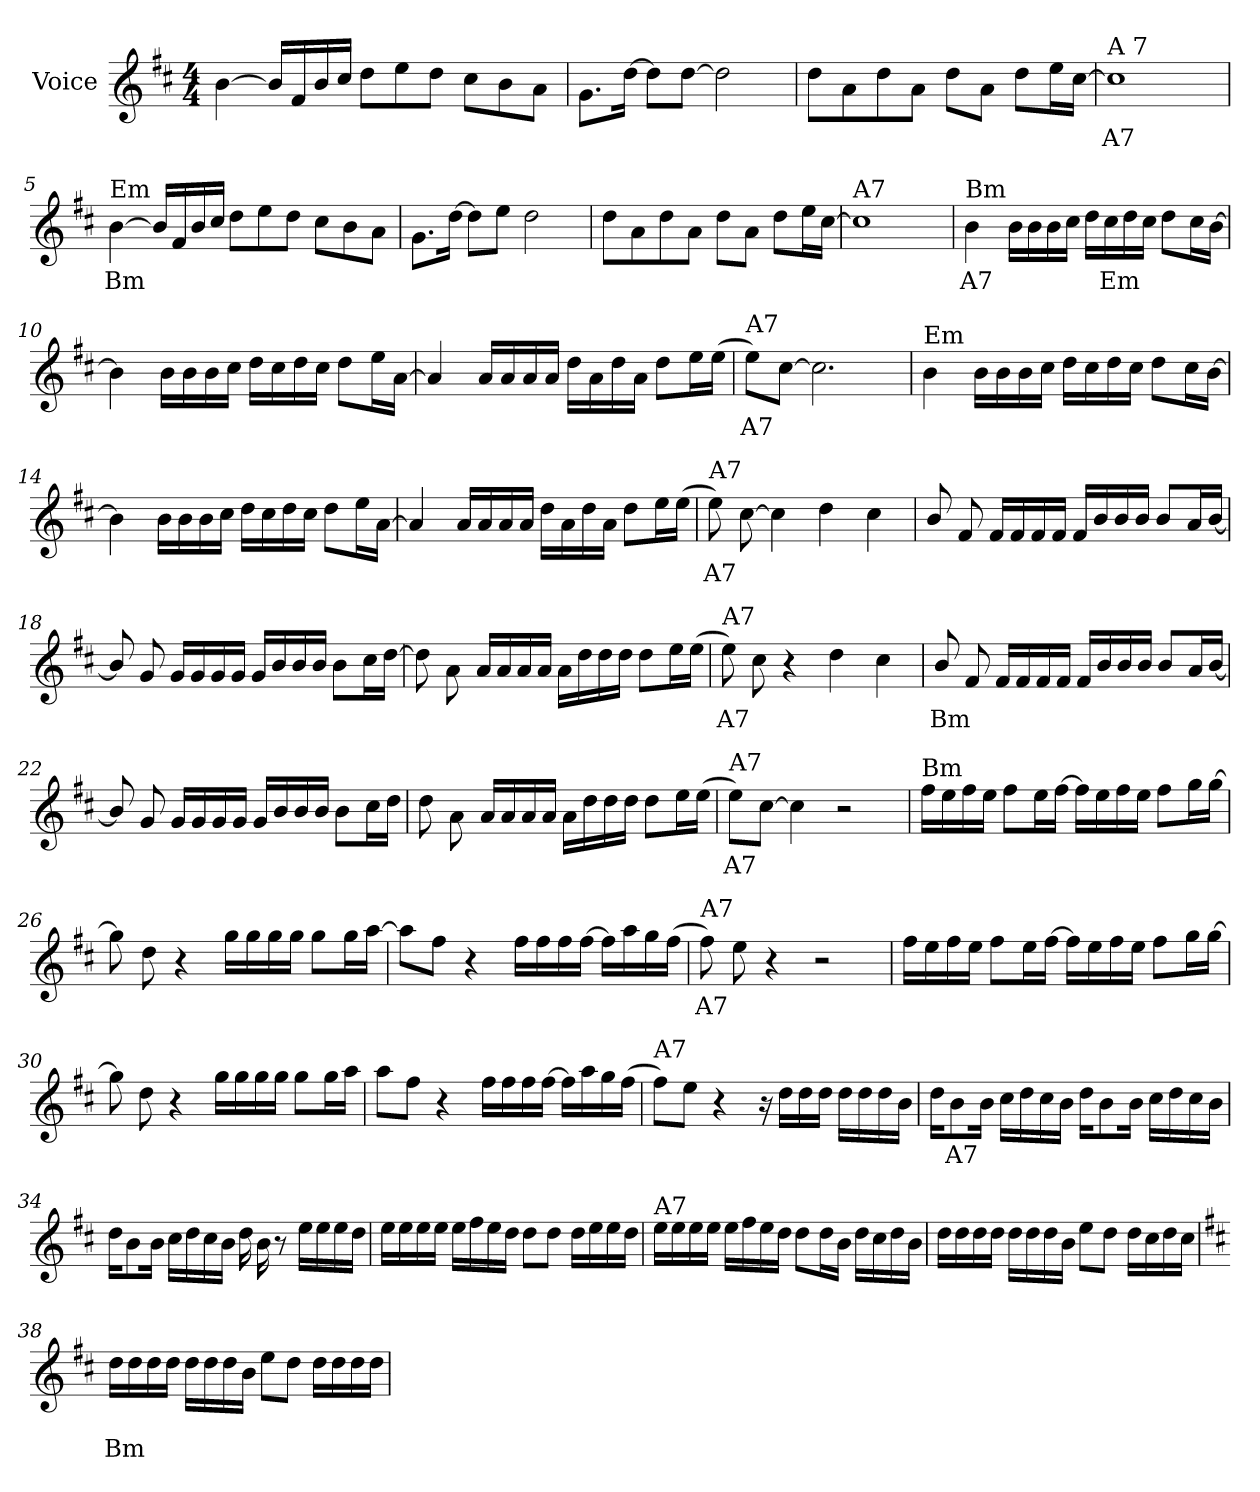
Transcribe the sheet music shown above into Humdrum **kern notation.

**kern	**text	**text
*part1	*part1	*part1
*staff1	*staff1	*staff1
*I"Voice	*	*
*I'V	*	*
*clefG2	*	*
*k[f#c#]	*	*
*M4/4	*	*
=1	=1	=1
[>4b\	.	.
16b/LL]	.	.
16f#/	.	.
16b/	.	.
16cc#/JJ	.	.
8dd\L	.	.
8ee\	.	.
8dd\J	.	.
8cc#\L	.	.
8b\	.	.
8a\J	.	.
=2	=2	=2
8.g\L	.	.
[>16dd\Jk	.	.
8dd\L]	.	.
[>8dd\J	.	.
2dd\]	.	.
=3	=3	=3
8dd\L	.	.
8a\	.	.
8dd\	.	.
8a\J	.	.
8dd\L	.	.
8a\J	.	.
8dd\L	.	.
16ee\K	.	.
[>16cc#\Jk	.	.
=4	=4	=4
!LO:TX:a:t=A 7	!	!
!	!LO:LY:b	!
1cc#]	A7	.
!!LO:LB:g=z
=5	=5	=5
!LO:TX:a:t=Em	!	!
!	!LO:LY:b	!
[>4b\	Bm	.
16b/LL]	.	.
16f#/	.	.
16b/	.	.
16cc#/JJ	.	.
8dd\L	.	.
8ee\	.	.
8dd\J	.	.
8cc#\L	.	.
8b\	.	.
8a\J	.	.
=6	=6	=6
8.g\L	.	.
[>16dd\Jk	.	.
8dd\L]	.	.
8ee\J	.	.
2dd\	.	.
=7	=7	=7
8dd\L	.	.
8a\	.	.
8dd\	.	.
8a\J	.	.
8dd\L	.	.
8a\J	.	.
8dd\L	.	.
16ee\L	.	.
[>16cc#\JJ	.	.
=8	=8	=8
!LO:TX:a:t=A7	!	!
1cc#]	.	.
!!LO:LB:g=z
=9	=9	=9
!LO:TX:a:t=Bm	!	!
!	!LO:LY:b	!
4b\	A7	.
16b\LL	.	.
16b\	.	.
16b\	.	.
16cc#\JJ	.	.
16dd\LL	.	.
!	!LO:LY:b	!
16cc#\	Em	.
16dd\	.	.
16cc#\JJ	.	.
8dd\L	.	.
16cc#\L	.	.
[>16b\JJ	.	.
=10	=10	=10
4b\]	.	.
16b\LL	.	.
16b\	.	.
16b\	.	.
16cc#\JJ	.	.
16dd\LL	.	.
16cc#\	.	.
16dd\	.	.
16cc#\JJ	.	.
8dd\L	.	.
16ee\L	.	.
[>16a\JJ	.	.
=11	=11	=11
4a/]	.	.
16a/LL	.	.
16a/	.	.
16a/	.	.
16a/JJ	.	.
16dd\LL	.	.
16a\	.	.
16dd\	.	.
16a\JJ	.	.
8dd\L	.	.
16ee\L	.	.
(>16ee\JJ	.	.
!!LO:LB:g=z
=12	=12	=12
!LO:TX:a:t=A7	!	!
!	!LO:LY:b	!
8ee\L)	A7	.
[>8cc#\J	.	.
2.cc#\]	.	.
=13	=13	=13
!LO:TX:a:t=Em	!	!
4b\	.	.
16b\LL	.	.
16b\	.	.
16b\	.	.
16cc#\JJ	.	.
16dd\LL	.	.
16cc#\	.	.
16dd\	.	.
16cc#\JJ	.	.
8dd\L	.	.
16cc#\K	.	.
[>16b\Jk	.	.
=14	=14	=14
4b\]	.	.
16b\LL	.	.
16b\	.	.
16b\	.	.
16cc#\JJ	.	.
16dd\LL	.	.
16cc#\	.	.
16dd\	.	.
16cc#\JJ	.	.
8dd\L	.	.
16ee\K	.	.
[>16a\Jk	.	.
=15	=15	=15
4a/]	.	.
16a/LL	.	.
16a/	.	.
16a/	.	.
16a/JJ	.	.
16dd\LL	.	.
16a\	.	.
16dd\	.	.
16a\JJ	.	.
8dd\L	.	.
16ee\K	.	.
(>16ee\Jk	.	.
!!LO:LB:g=z
=16	=16	=16
!LO:TX:a:t=A7	!	!
!	!LO:LY:b	!
8ee\K)	A7	.
[>8cc#\k	.	.
4cc#\]	.	.
4dd\	.	.
4cc#\	.	.
=17	=17	=17
8b/K	.	.
8f#/k	.	.
16f#/LL	.	.
16f#/	.	.
16f#/	.	.
16f#/JJ	.	.
16f#/LL	.	.
16b/	.	.
16b/	.	.
16b/JJ	.	.
8b/L	.	.
16a/K	.	.
[<16b/Jk	.	.
=18	=18	=18
8b/K]	.	.
8g/k	.	.
16g/LL	.	.
16g/	.	.
16g/	.	.
16g/JJ	.	.
16g/LL	.	.
16b/	.	.
16b/	.	.
16b/JJ	.	.
8b\L	.	.
16cc#\K	.	.
[>16dd\Jk	.	.
=19	=19	=19
8dd\K]	.	.
8a\k	.	.
16a/LL	.	.
16a/	.	.
16a/	.	.
16a/JJ	.	.
16a\LL	.	.
16dd\	.	.
16dd\	.	.
16dd\JJ	.	.
8dd\L	.	.
16ee\K	.	.
(>16ee\Jk	.	.
!!LO:LB:g=z
=20	=20	=20
!LO:TX:a:t=A7	!	!
!	!LO:LY:b	!
8ee\K)	A7	.
8cc#\k	.	.
4r	.	.
4dd\	.	.
4cc#\	.	.
=21	=21	=21
!	!LO:LY:b	!
8b/K	Bm	.
8f#/k	.	.
16f#/LL	.	.
16f#/	.	.
16f#/	.	.
16f#/JJ	.	.
16f#/LL	.	.
16b/	.	.
16b/	.	.
16b/JJ	.	.
8b/L	.	.
16a/K	.	.
[<16b/Jk	.	.
=22	=22	=22
8b/K]	.	.
8g/k	.	.
16g/LL	.	.
16g/	.	.
16g/	.	.
16g/JJ	.	.
16g/LL	.	.
16b/	.	.
16b/	.	.
16b/JJ	.	.
8b\L	.	.
16cc#\K	.	.
16dd\Jk	.	.
=23	=23	=23
8dd\K	.	.
8a\k	.	.
16a/LL	.	.
16a/	.	.
16a/	.	.
16a/JJ	.	.
16a\LL	.	.
16dd\	.	.
16dd\	.	.
16dd\JJ	.	.
8dd\L	.	.
16ee\K	.	.
(>16ee\Jk	.	.
!!LO:LB:g=z
=24	=24	=24
!LO:TX:a:t=A7	!	!
!	!LO:LY:b	!
8ee\L)	A7	.
[>8cc#\J	.	.
4cc#\]	.	.
2rcc	.	.
=25	=25	=25
!LO:TX:a:t=Bm	!	!
16ff#\LL	.	.
16ee\	.	.
16ff#\	.	.
16ee\JJ	.	.
8ff#\L	.	.
16ee\K	.	.
[>16ff#\Jk	.	.
16ff#\LL]	.	.
16ee\	.	.
16ff#\	.	.
16ee\JJ	.	.
8ff#\L	.	.
16gg\K	.	.
[>16gg\Jk	.	.
=26	=26	=26
8gg\K]	.	.
8dd\k	.	.
4r	.	.
16gg\LL	.	.
16gg\	.	.
16gg\	.	.
16gg\JJ	.	.
8gg\L	.	.
16gg\L	.	.
[>16aa\JJ	.	.
=27	=27	=27
8aa\L]	.	.
8ff#\J	.	.
4r	.	.
16ff#\LL	.	.
16ff#\	.	.
16ff#\	.	.
[>16ff#\JJ	.	.
16ff#\LL]	.	.
16aa\	.	.
16gg\	.	.
(>16ff#\JJ	.	.
!!LO:LB:g=z
=28	=28	=28
!LO:TX:a:t=A7	!	!
!	!LO:LY:b	!
8ff#\K)	A7	.
8ee\k	.	.
4r	.	.
2rcc	.	.
=29	=29	=29
16ff#\LL	.	.
16ee\	.	.
16ff#\	.	.
16ee\JJ	.	.
8ff#\L	.	.
16ee\K	.	.
[>16ff#\Jk	.	.
16ff#\LL]	.	.
16ee\	.	.
16ff#\	.	.
16ee\JJ	.	.
8ff#\L	.	.
16gg\K	.	.
[>16gg\Jk	.	.
=30	=30	=30
8gg\K]	.	.
8dd\k	.	.
4r	.	.
16gg\LL	.	.
16gg\	.	.
16gg\	.	.
16gg\JJ	.	.
8gg\L	.	.
16gg\L	.	.
16aa\JJ	.	.
=31	=31	=31
8aa\L	.	.
8ff#\J	.	.
4r	.	.
16ff#\LL	.	.
16ff#\	.	.
16ff#\	.	.
[>16ff#\JJ	.	.
16ff#\LL]	.	.
16aa\	.	.
16gg\	.	.
(>16ff#\JJ	.	.
!!LO:LB:g=z
=32	=32	=32
!LO:TX:a:t=A7	!	!
8ff#\L)	.	.
8ee\J	.	.
4r	.	.
16ra	.	.
16dd\LL	.	.
16dd\	.	.
16dd\JJ	.	.
16dd\LL	.	.
16dd\	.	.
16dd\	.	.
16b\JJ	.	.
=33	=33	=33
16dd\KL	.	.
!	!LO:LY:b	!
8b\	A7	.
16b\Jk	.	.
16cc#\LL	.	.
16dd\	.	.
16cc#\	.	.
16b\JJ	.	.
16dd\KL	.	.
8b\	.	.
16b\Jk	.	.
16cc#\LL	.	.
16dd\	.	.
16cc#\	.	.
16b\JJ	.	.
=34	=34	=34
16dd\KL	.	.
8b\	.	.
16b\Jk	.	.
16cc#\LL	.	.
16dd\	.	.
16cc#\	.	.
16b\JJ	.	.
16dd\KK	.	.
16b\kk	.	.
8r	.	.
16ee\LL	.	.
16ee\	.	.
16ee\	.	.
16dd\JJ	.	.
!!LO:LB:g=z
=35	=35	=35
16ee\LL	.	.
16ee\	.	.
16ee\	.	.
16ee\JJ	.	.
16ee\LL	.	.
16ff#\	.	.
16ee\	.	.
16dd\JJ	.	.
8dd\L	.	.
8dd\J	.	.
16dd\LL	.	.
16ee\	.	.
16ee\	.	.
16dd\JJ	.	.
=36	=36	=36
!LO:TX:a:t=A7	!	!
16ee\LL	.	.
16ee\	.	.
16ee\	.	.
16ee\JJ	.	.
16ee\LL	.	.
16ff#\	.	.
16ee\	.	.
16dd\JJ	.	.
8dd\L	.	.
16dd\K	.	.
16b\Jk	.	.
16dd\LL	.	.
16cc#\	.	.
16dd\	.	.
16b\JJ	.	.
=37	=37	=37
16dd\LL	.	.
16dd\	.	.
16dd\	.	.
16dd\JJ	.	.
16dd\LL	.	.
16dd\	.	.
16dd\	.	.
16b\JJ	.	.
8ee\L	.	.
8dd\J	.	.
16dd\LL	.	.
16cc#\	.	.
16dd\	.	.
16cc#\JJ	.	.
!!LO:PB:g=z
=38	=38	=38
*k[f#c#]	*	*
!	!	!LO:LY:b
16dd\LL	.	Bm
16dd\	.	.
16dd\	.	.
16dd\JJ	.	.
16dd\LL	.	.
16dd\	.	.
16dd\	.	.
16b\JJ	.	.
8ee\L	.	.
8dd\J	.	.
16dd\LL	.	.
16dd\	.	.
16dd\	.	.
16dd\JJ	.	.
=	=	=
*-	*-	*-
